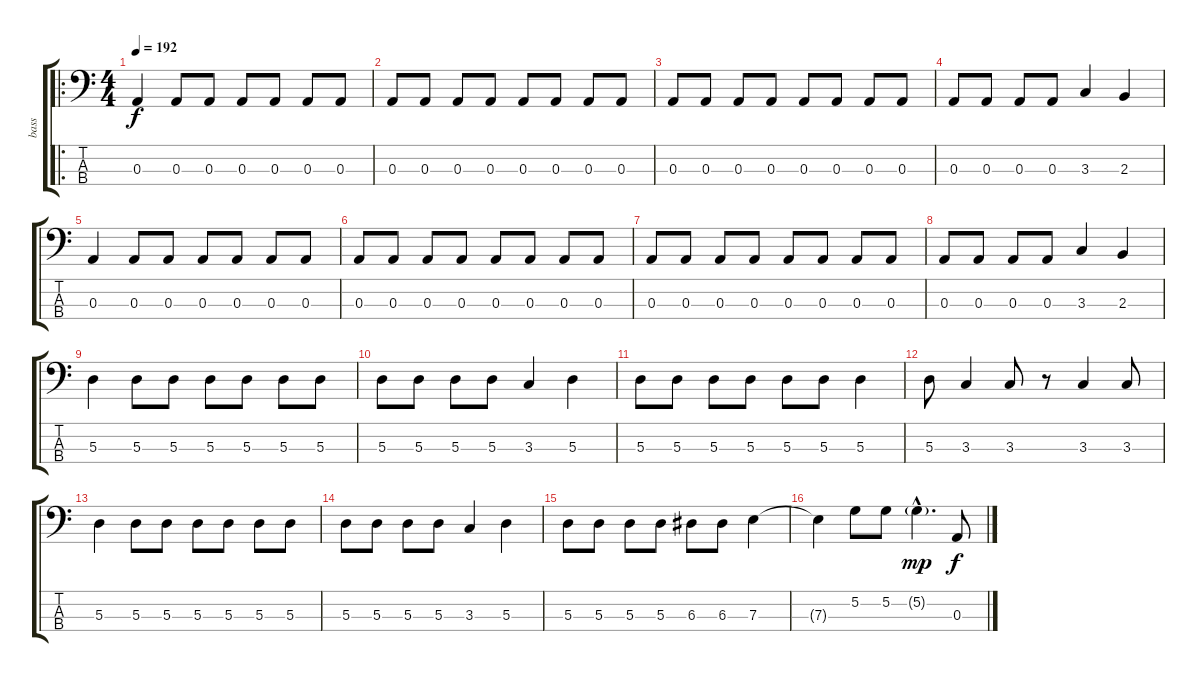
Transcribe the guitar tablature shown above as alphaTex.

\track ("bass" "bass") {instrument electricbasspick}
\staff {score tabs}
\tuning (G2 D2 A1 E1) {hide}
\ro
\ts (4 4)
\tempo 192
\clef f4
\ks c
0.3.4{dy f} 0.3.8 0.3.8 0.3.8 0.3.8 0.3.8 0.3.8 |
0.3.8 0.3.8 0.3.8 0.3.8 0.3.8 0.3.8 0.3.8 0.3.8 |
0.3.8 0.3.8 0.3.8 0.3.8 0.3.8 0.3.8 0.3.8 0.3.8 |
0.3.8 0.3.8 0.3.8 0.3.8 3.3.4 2.3.4 |
0.3.4 0.3.8 0.3.8 0.3.8 0.3.8 0.3.8 0.3.8 |
0.3.8 0.3.8 0.3.8 0.3.8 0.3.8 0.3.8 0.3.8 0.3.8 |
0.3.8 0.3.8 0.3.8 0.3.8 0.3.8 0.3.8 0.3.8 0.3.8 |
0.3.8 0.3.8 0.3.8 0.3.8 3.3.4 2.3.4 |
5.3.4 5.3.8 5.3.8 5.3.8 5.3.8 5.3.8 5.3.8 |
5.3.8 5.3.8 5.3.8 5.3.8 3.3.4 5.3.4 |
5.3.8 5.3.8 5.3.8 5.3.8 5.3.8 5.3.8 5.3.4 |
5.3.8 3.3.4 3.3.8 r.8 3.3.4 3.3.8 |
5.3.4 5.3.8 5.3.8 5.3.8 5.3.8 5.3.8 5.3.8 |
5.3.8 5.3.8 5.3.8 5.3.8 3.3.4 5.3.4 |
5.3.8 5.3.8 5.3.8 5.3.8 6.3.8 6.3.8 7.3.4 |
7.3{t}.4 5.2.8 5.2.8 5.2{g hac}.4{d dy mp} 0.3.8{dy f}
